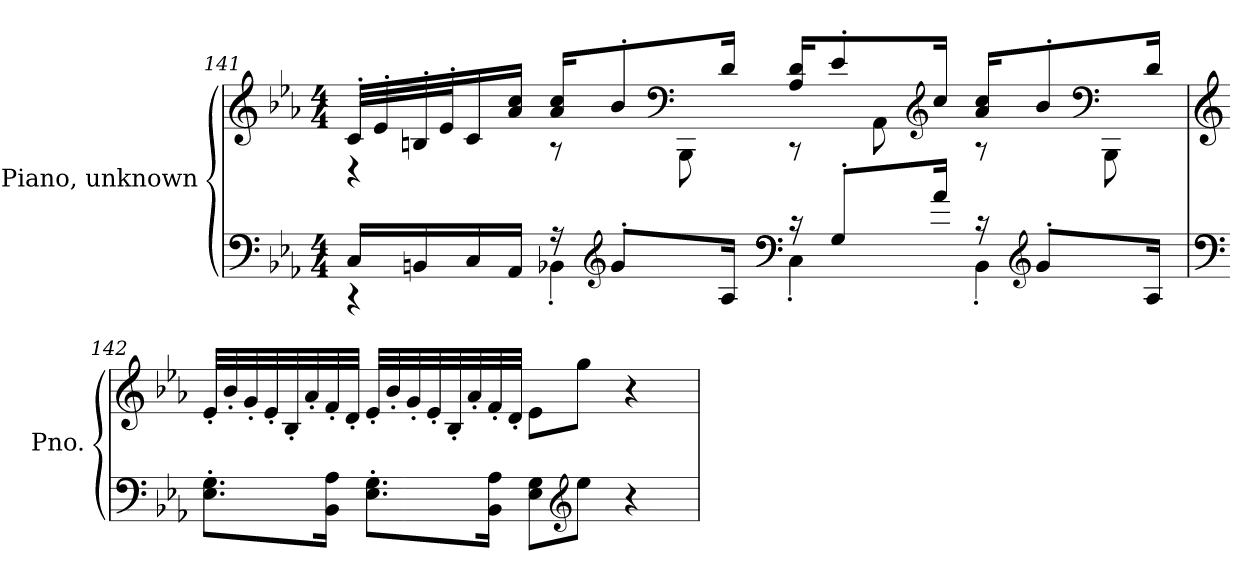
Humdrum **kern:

**kern	**kern
*part1	*part1
*staff2	*staff1
*I"Piano, unknown	*
*I'Pno.	*
!!LO:LB:g=z
*clefF4	*clefG2
*k[b-e-a-]	*k[b-e-a-]
*M4/4	*M4/4
=141	=141
*^	*^
16C/LL	4r	32c'/LLL	4r
.	.	32e-'/	.
16BBn/	.	32Bn'/	.
.	.	32e-'/J	.
16C/	.	16c/	.
16AA-/JJ	.	16a-/ 16cc/JJ	.
16r	4BB-X'\	16a-/ 16cc/KL	8r
*clefG2	*	*	*
8g'/L	.	8b-'/	.
*	*	*clefF4	*
.	.	.	8BBB-\
16A-/Jk	.	16d/Jk	.
*clefF4	*	*	*
16r	4C'\	16A-/ 16d/KL	8r
8G'/L	.	8e-'/	.
.	.	.	8AA-\
*	*	*clefG2	*
16a-/Jk	.	16cc/Jk	.
16r	4BB-'\	16a-/ 16cc/KL	8r
*clefG2	*	*	*
8g'/L	.	8b-'/	.
*	*	*clefF4	*
.	.	.	8BBB-\
16A-/Jk	.	16d/Jk	.
*v	*v	*	*
*	*v	*v
!!LO:LB:g=z
=142	=142
*clefF4	*clefG2
8.E-\' 8.G\'L	32e-'/LLL
.	32b-'/
.	32g'/
.	32e-'/
.	32B-'/
.	32a-'/
16BB-\ 16A-\Jk	32f'/
.	32d'/JJJ
8.E-\' 8.G\'L	32e-'/LLL
.	32b-'/
.	32g'/
.	32e-'/
.	32B-'/
.	32a-'/
16BB-\ 16A-\Jk	32f'/
.	32d'/JJJ
8E-\ 8G\L	8e-\L
*clefG2	*
8ee-\J	8gg\J
4r	4r
=	=
*-	*-
